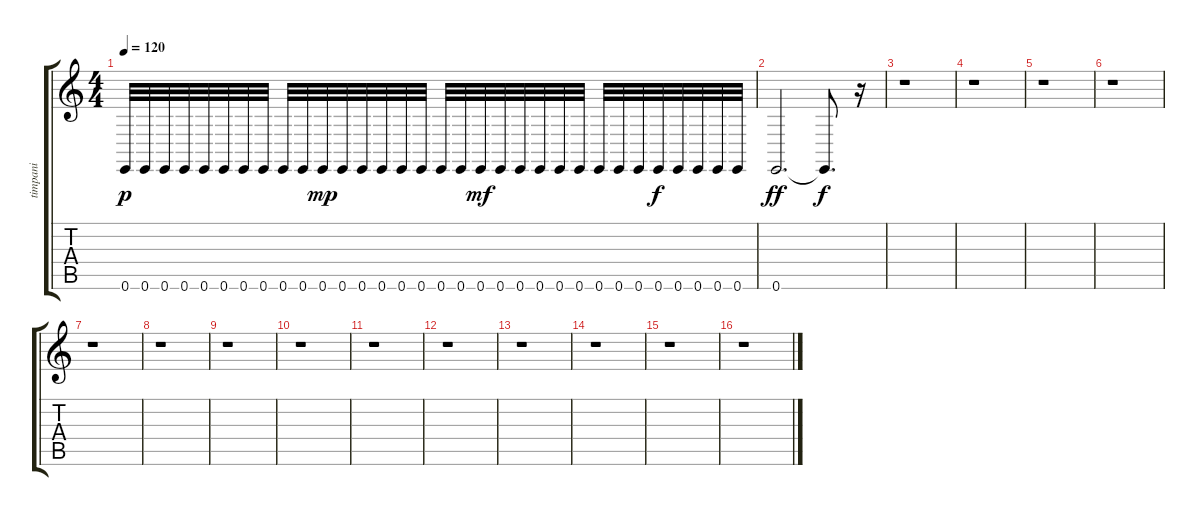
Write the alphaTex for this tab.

\track ("timpani" "timpani") {instrument timpani}
\staff {score tabs}
\tuning (E4 B3 G3 D3 A2 E2) {hide}
\ts (4 4)
\tempo 120
\clef g2
\ks c
0.6.32{dy p} 0.6.32 0.6.32 0.6.32 0.6.32 0.6.32 0.6.32 0.6.32 0.6.32 0.6.32 0.6.32{dy mp} 0.6.32 0.6.32 0.6.32 0.6.32 0.6.32 0.6.32 0.6.32 0.6.32{dy mf} 0.6.32 0.6.32 0.6.32 0.6.32 0.6.32 0.6.32 0.6.32 0.6.32 0.6.32{dy f} 0.6.32 0.6.32 0.6.32 0.6.32 |
0.6.2{d dy ff} 0.6{t}.8{d dy f} r.16 |
r.1 |
r.1 |
r.1 |
r.1 |
r.1 |
r.1 |
r.1 |
r.1 |
r.1 |
r.1 |
r.1 |
r.1 |
r.1 |
r.1
